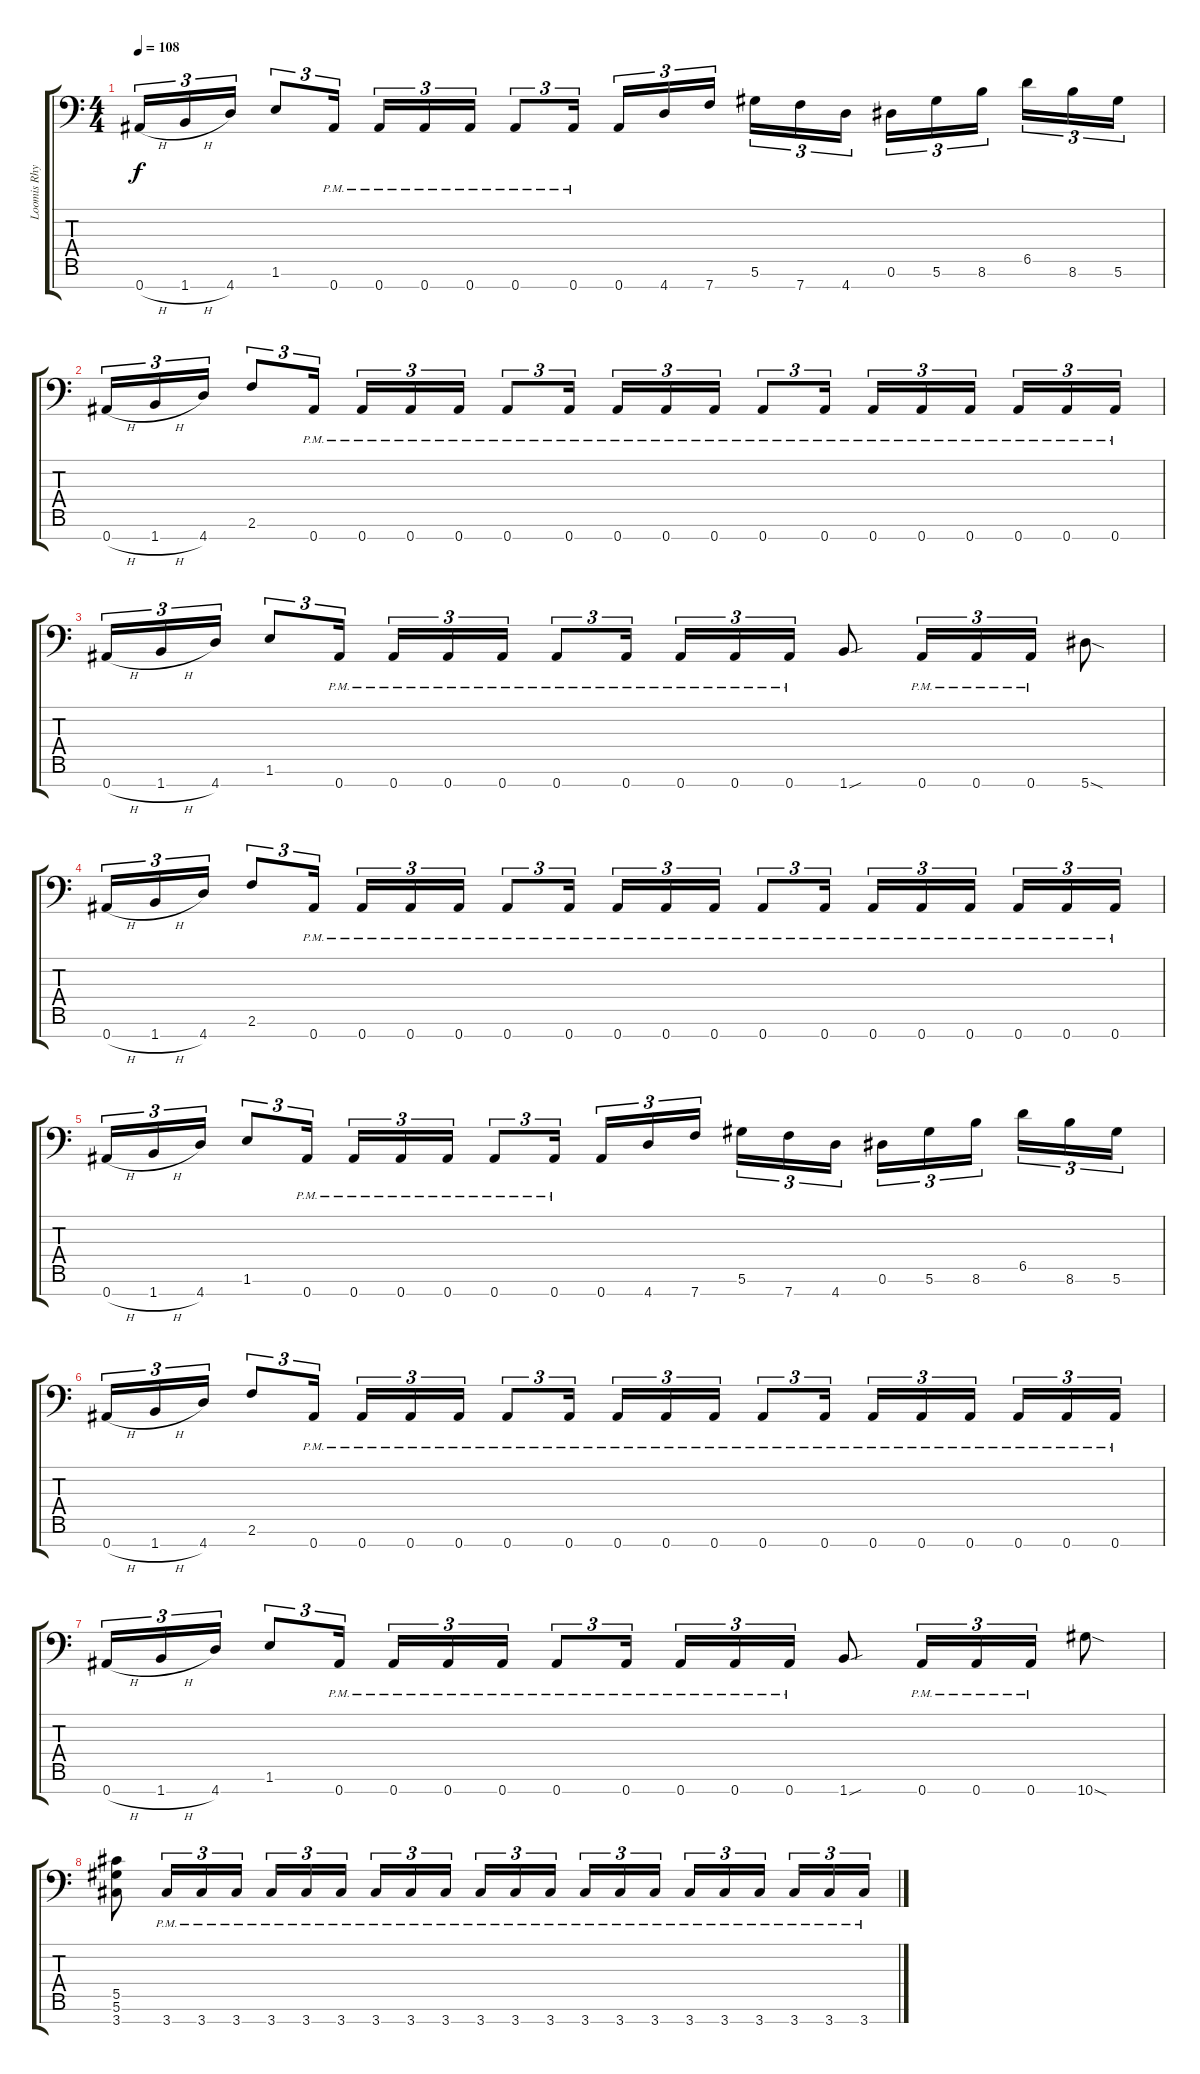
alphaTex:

\track ("Loomis Rhythm 1" "Loomis Rhy") {instrument distortionguitar}
\staff {score tabs}
\tuning (Eb4 Bb3 Gb3 Db3 Ab2 Eb2 Bb1) {hide}
\ts (4 4)
\tempo 108
\clef f4
\ks c
0.7{h}.16{tu (3 2) dy f} 1.7{h}.16{tu (3 2)} 4.7.16{tu (3 2)} 1.6.8{tu (3 2)} 0.7{pm}.16{tu (3 2)} 0.7{pm}.16{tu (3 2)} 0.7{pm}.16{tu (3 2)} 0.7{pm}.16{tu (3 2)} 0.7{pm}.8{tu (3 2)} 0.7{pm}.16{tu (3 2)} 0.7.16{tu (3 2)} 4.7.16{tu (3 2)} 7.7.16{tu (3 2) beam splitsecondary} 5.6.16{tu (3 2)} 7.7.16{tu (3 2)} 4.7.16{tu (3 2)} 0.6.16{tu (3 2)} 5.6.16{tu (3 2)} 8.6.16{tu (3 2) beam splitsecondary} 6.5.16{tu (3 2)} 8.6.16{tu (3 2)} 5.6.16{tu (3 2)} |
0.7{h}.16{tu (3 2)} 1.7{h}.16{tu (3 2)} 4.7.16{tu (3 2)} 2.6.8{tu (3 2)} 0.7{pm}.16{tu (3 2)} 0.7{pm}.16{tu (3 2)} 0.7{pm}.16{tu (3 2)} 0.7{pm}.16{tu (3 2)} 0.7{pm}.8{tu (3 2)} 0.7{pm}.16{tu (3 2)} 0.7{pm}.16{tu (3 2)} 0.7{pm}.16{tu (3 2)} 0.7{pm}.16{tu (3 2)} 0.7{pm}.8{tu (3 2)} 0.7{pm}.16{tu (3 2)} 0.7{pm}.16{tu (3 2)} 0.7{pm}.16{tu (3 2)} 0.7{pm}.16{tu (3 2) beam splitsecondary} 0.7{pm}.16{tu (3 2)} 0.7{pm}.16{tu (3 2)} 0.7{pm}.16{tu (3 2)} |
0.7{h}.16{tu (3 2)} 1.7{h}.16{tu (3 2)} 4.7.16{tu (3 2)} 1.6.8{tu (3 2)} 0.7{pm}.16{tu (3 2)} 0.7{pm}.16{tu (3 2)} 0.7{pm}.16{tu (3 2)} 0.7{pm}.16{tu (3 2)} 0.7{pm}.8{tu (3 2)} 0.7{pm}.16{tu (3 2)} 0.7{pm}.16{tu (3 2)} 0.7{pm}.16{tu (3 2)} 0.7{pm}.16{tu (3 2)} 1.7{sou}.8 0.7{pm}.16{tu (3 2)} 0.7{pm}.16{tu (3 2)} 0.7{pm}.16{tu (3 2)} 5.7{sod}.8 |
0.7{h}.16{tu (3 2)} 1.7{h}.16{tu (3 2)} 4.7.16{tu (3 2)} 2.6.8{tu (3 2)} 0.7{pm}.16{tu (3 2)} 0.7{pm}.16{tu (3 2)} 0.7{pm}.16{tu (3 2)} 0.7{pm}.16{tu (3 2)} 0.7{pm}.8{tu (3 2)} 0.7{pm}.16{tu (3 2)} 0.7{pm}.16{tu (3 2)} 0.7{pm}.16{tu (3 2)} 0.7{pm}.16{tu (3 2)} 0.7{pm}.8{tu (3 2)} 0.7{pm}.16{tu (3 2)} 0.7{pm}.16{tu (3 2)} 0.7{pm}.16{tu (3 2)} 0.7{pm}.16{tu (3 2) beam splitsecondary} 0.7{pm}.16{tu (3 2)} 0.7{pm}.16{tu (3 2)} 0.7{pm}.16{tu (3 2)} |
0.7{h}.16{tu (3 2)} 1.7{h}.16{tu (3 2)} 4.7.16{tu (3 2)} 1.6.8{tu (3 2)} 0.7{pm}.16{tu (3 2)} 0.7{pm}.16{tu (3 2)} 0.7{pm}.16{tu (3 2)} 0.7{pm}.16{tu (3 2)} 0.7{pm}.8{tu (3 2)} 0.7{pm}.16{tu (3 2)} 0.7.16{tu (3 2)} 4.7.16{tu (3 2)} 7.7.16{tu (3 2) beam splitsecondary} 5.6.16{tu (3 2)} 7.7.16{tu (3 2)} 4.7.16{tu (3 2)} 0.6.16{tu (3 2)} 5.6.16{tu (3 2)} 8.6.16{tu (3 2) beam splitsecondary} 6.5.16{tu (3 2)} 8.6.16{tu (3 2)} 5.6.16{tu (3 2)} |
0.7{h}.16{tu (3 2)} 1.7{h}.16{tu (3 2)} 4.7.16{tu (3 2)} 2.6.8{tu (3 2)} 0.7{pm}.16{tu (3 2)} 0.7{pm}.16{tu (3 2)} 0.7{pm}.16{tu (3 2)} 0.7{pm}.16{tu (3 2)} 0.7{pm}.8{tu (3 2)} 0.7{pm}.16{tu (3 2)} 0.7{pm}.16{tu (3 2)} 0.7{pm}.16{tu (3 2)} 0.7{pm}.16{tu (3 2)} 0.7{pm}.8{tu (3 2)} 0.7{pm}.16{tu (3 2)} 0.7{pm}.16{tu (3 2)} 0.7{pm}.16{tu (3 2)} 0.7{pm}.16{tu (3 2) beam splitsecondary} 0.7{pm}.16{tu (3 2)} 0.7{pm}.16{tu (3 2)} 0.7{pm}.16{tu (3 2)} |
0.7{h}.16{tu (3 2)} 1.7{h}.16{tu (3 2)} 4.7.16{tu (3 2)} 1.6.8{tu (3 2)} 0.7{pm}.16{tu (3 2)} 0.7{pm}.16{tu (3 2)} 0.7{pm}.16{tu (3 2)} 0.7{pm}.16{tu (3 2)} 0.7{pm}.8{tu (3 2)} 0.7{pm}.16{tu (3 2)} 0.7{pm}.16{tu (3 2)} 0.7{pm}.16{tu (3 2)} 0.7{pm}.16{tu (3 2)} 1.7{sou}.8 0.7{pm}.16{tu (3 2)} 0.7{pm}.16{tu (3 2)} 0.7{pm}.16{tu (3 2)} 10.7{sod}.8 |
(5.5 5.6 3.7).8 3.7{pm}.16{tu (3 2)} 3.7{pm}.16{tu (3 2)} 3.7{pm}.16{tu (3 2)} 3.7{pm}.16{tu (3 2)} 3.7{pm}.16{tu (3 2)} 3.7{pm}.16{tu (3 2) beam splitsecondary} 3.7{pm}.16{tu (3 2)} 3.7{pm}.16{tu (3 2)} 3.7{pm}.16{tu (3 2)} 3.7{pm}.16{tu (3 2)} 3.7{pm}.16{tu (3 2)} 3.7{pm}.16{tu (3 2) beam splitsecondary} 3.7{pm}.16{tu (3 2)} 3.7{pm}.16{tu (3 2)} 3.7{pm}.16{tu (3 2)} 3.7{pm}.16{tu (3 2)} 3.7{pm}.16{tu (3 2)} 3.7{pm}.16{tu (3 2) beam splitsecondary} 3.7{pm}.16{tu (3 2)} 3.7{pm}.16{tu (3 2)} 3.7{pm}.16{tu (3 2)}
